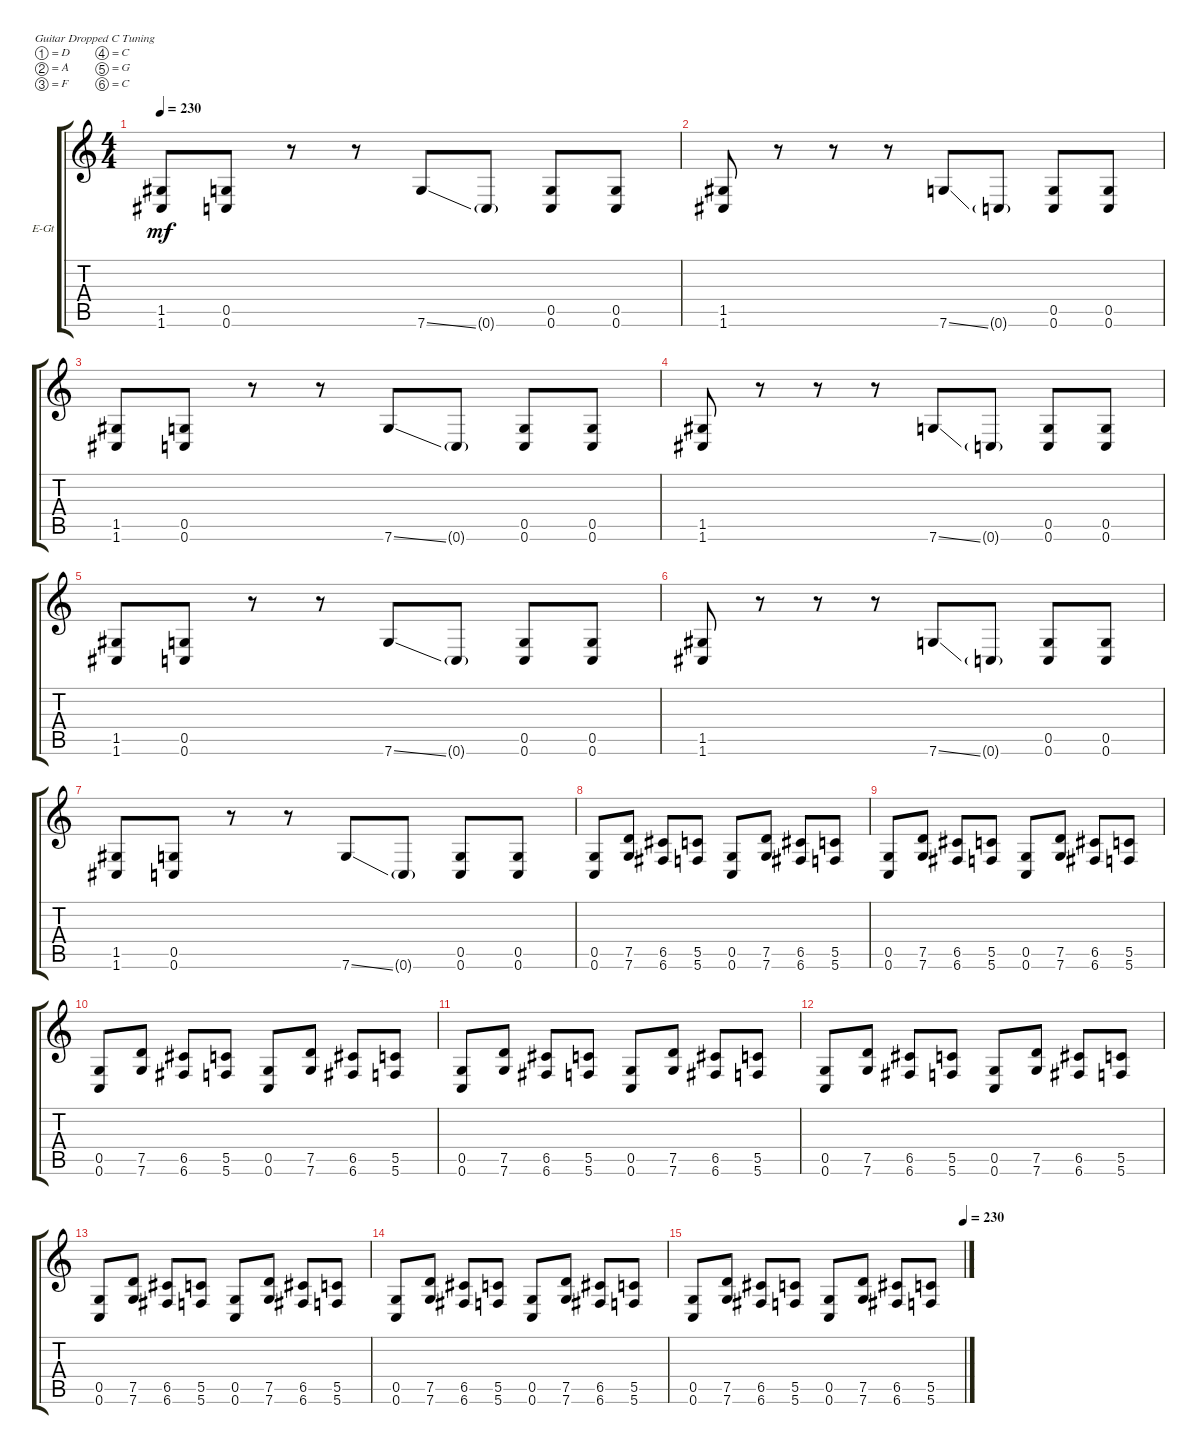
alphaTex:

\defaultSystemsLayout 4
\bracketExtendMode groupsimilarinstruments
\firstSystemTrackNameOrientation horizontal
\otherSystemsTrackNameOrientation horizontal
\track ("Electric Guitar" "E-Gt") {instrument overdrivenguitar}
\staff {score tabs}
\tuning (D4 A3 F3 C3 G2 C2)
\ts (4 4)
\tempo 230
\clef g2
\ks c
(1.6 1.5).8{dy mf} (0.5 0.6).8 r.8 r.8 7.6{ss}.8 0.6{g}.8 (0.6 0.5).8 (0.5 0.6).8 |
(1.5 1.6).8 r.8 r.8 r.8 7.6{ss}.8 0.6{g}.8 (0.6 0.5).8 (0.5 0.6).8 |
(1.6 1.5).8 (0.5 0.6).8 r.8 r.8 7.6{ss}.8 0.6{g}.8 (0.6 0.5).8 (0.5 0.6).8 |
(1.5 1.6).8 r.8 r.8 r.8 7.6{ss}.8 0.6{g}.8 (0.6 0.5).8 (0.5 0.6).8 |
(1.6 1.5).8 (0.5 0.6).8 r.8 r.8 7.6{ss}.8 0.6{g}.8 (0.6 0.5).8 (0.5 0.6).8 |
(1.5 1.6).8 r.8 r.8 r.8 7.6{ss}.8 0.6{g}.8 (0.6 0.5).8 (0.5 0.6).8 |
(1.6 1.5).8 (0.5 0.6).8 r.8 r.8 7.6{ss}.8 0.6{g}.8 (0.6 0.5).8 (0.5 0.6).8 |
(0.6 0.5).8 (7.5 7.6).8 (6.5 6.6).8 (5.6 5.5).8 (0.6 0.5).8 (7.5 7.6).8 (6.5 6.6).8 (5.6 5.5).8 |
(0.6 0.5).8 (7.5 7.6).8 (6.5 6.6).8 (5.6 5.5).8 (0.6 0.5).8 (7.5 7.6).8 (6.5 6.6).8 (5.6 5.5).8 |
(0.6 0.5).8 (7.5 7.6).8 (6.5 6.6).8 (5.6 5.5).8 (0.6 0.5).8 (7.5 7.6).8 (6.5 6.6).8 (5.6 5.5).8 |
(0.6 0.5).8 (7.5 7.6).8 (6.5 6.6).8 (5.6 5.5).8 (0.6 0.5).8 (7.5 7.6).8 (6.5 6.6).8 (5.6 5.5).8 |
(0.6 0.5).8 (7.5 7.6).8 (6.5 6.6).8 (5.6 5.5).8 (0.6 0.5).8 (7.5 7.6).8 (6.5 6.6).8 (5.6 5.5).8 |
(0.6 0.5).8 (7.5 7.6).8 (6.5 6.6).8 (5.6 5.5).8 (0.6 0.5).8 (7.5 7.6).8 (6.5 6.6).8 (5.6 5.5).8 |
(0.6 0.5).8 (7.5 7.6).8 (6.5 6.6).8 (5.6 5.5).8 (0.6 0.5).8 (7.5 7.6).8 (6.5 6.6).8 (5.6 5.5).8 |
\tempo (230 1)
(0.6 0.5).8 (7.5 7.6).8 (6.5 6.6).8 (5.6 5.5).8 (0.6 0.5).8 (7.5 7.6).8 (6.5 6.6).8 (5.6 5.5).8
